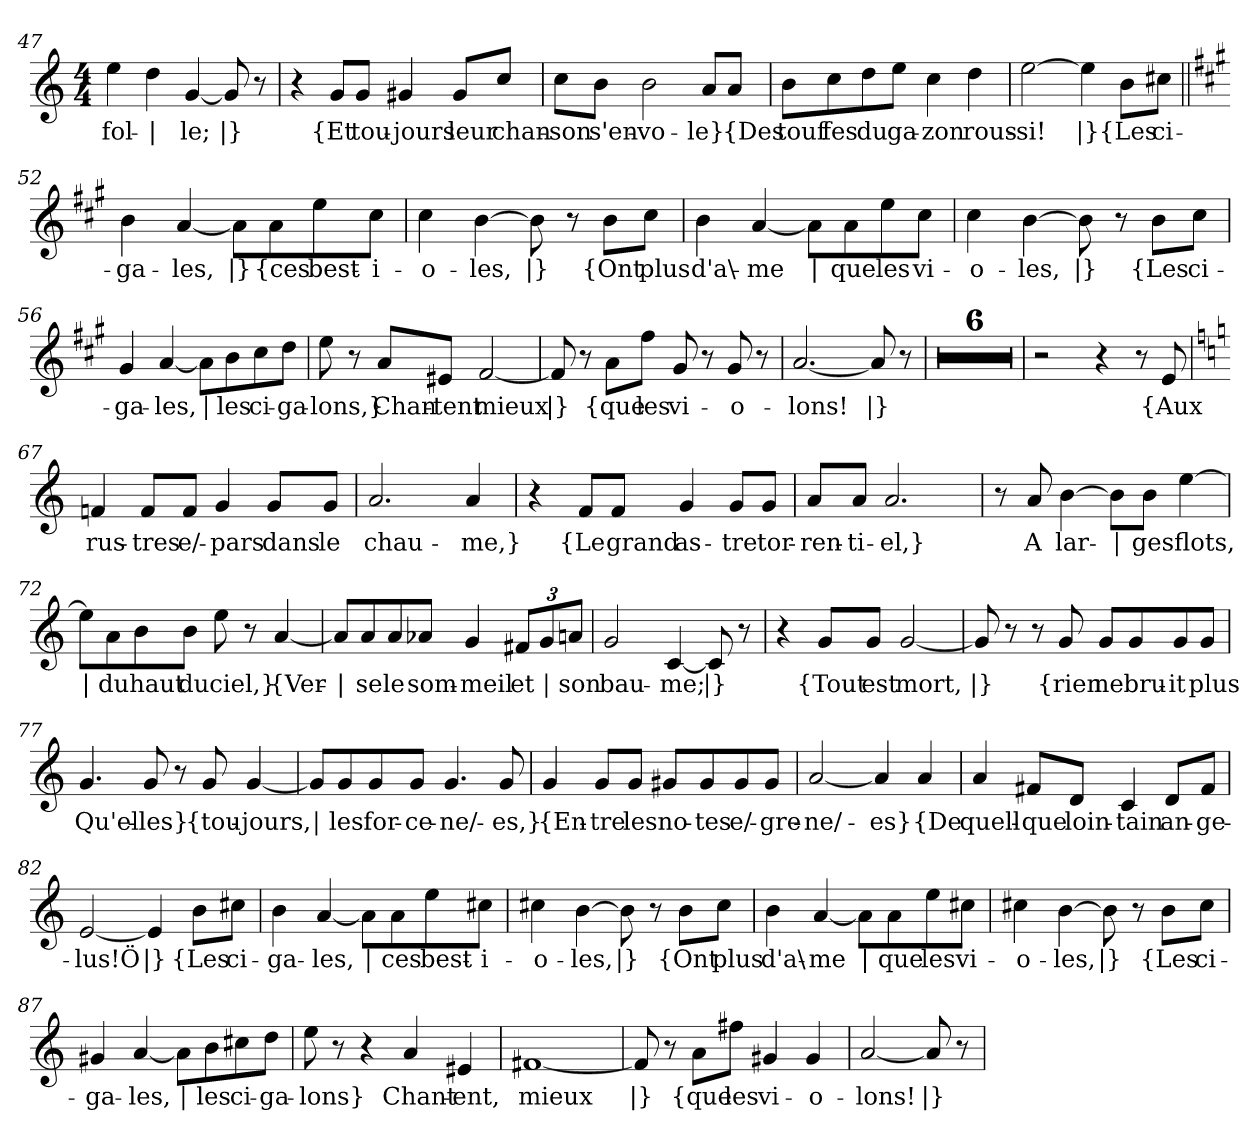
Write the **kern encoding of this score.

**kern	**text
*part1	*part1
*staff1	*staff1
*clefG2	*
*k[]	*
*M4/4	*
=47	=47
!	!LO:LY:b
4ee\	fol-
!	!LO:LY:b
4dd\	|
!	!LO:LY:b
[4g/	-le;
!	!LO:LY:b
8g/]	|}
8r	.
!!LO:LB:g=z
=48	=48
4r	.
!	!LO:LY:b
8g/L	{Et
!	!LO:LY:b
8g/J	tou-
!	!LO:LY:b
4g#X/	-jours
!	!LO:LY:b
8g#/L	leur
!	!LO:LY:b
8cc/J	chan-
=49	=49
!	!LO:LY:b
8cc\L	-son
!	!LO:LY:b
8b\J	s'en-
!	!LO:LY:b
2b\	-vo-
!	!LO:LY:b
8a/L	-le}
!	!LO:LY:b
8a/J	{Des
=50	=50
!	!LO:LY:b
8b\L	touf
!	!LO:LY:b
8cc\	fes
!	!LO:LY:b
8dd\	du
!	!LO:LY:b
8ee\J	ga-
!	!LO:LY:b
4cc\	-zon
!	!LO:LY:b
4dd\	rous-
=51	=51
!	!LO:LY:b
[2ee\	-si!
!	!LO:LY:b
4ee\]	|}
!	!LO:LY:b
8b\L	{Les
!	!LO:LY:b
8cc#X\J	ci-
!!LO:PB:g=z
=52||	=52||
*k[f#c#g#]	*
!	!LO:LY:b
4b\	-ga-
!	!LO:LY:b
[4a/	-les,
!	!LO:LY:b
8a\L]	|}
!	!LO:LY:b
8a\	{ces
!	!LO:LY:b
8ee\	best-
!	!LO:LY:b
8cc#\J	-i-
=53	=53
!	!LO:LY:b
4cc#\	-o-
!	!LO:LY:b
[4b\	-les,
!	!LO:LY:b
8b\]	|}
8r	.
!	!LO:LY:b
8b\L	{Ont
!	!LO:LY:b
8cc#\J	plus
=54	=54
!	!LO:LY:b
4b\	d'a\-
!	!LO:LY:b
[4a/	-me
!	!LO:LY:b
8a\L]	|
!	!LO:LY:b
8a\	que
!	!LO:LY:b
8ee\	les
!	!LO:LY:b
8cc#\J	vi-
=55	=55
!	!LO:LY:b
4cc#\	-o-
!	!LO:LY:b
[4b\	-les,
!	!LO:LY:b
8b\]	|}
8r	.
!	!LO:LY:b
8b\L	{Les
!	!LO:LY:b
8cc#\J	ci-
!!LO:LB:g=z
=56	=56
!	!LO:LY:b
4g#/	-ga-
!	!LO:LY:b
[4a/	-les,
!	!LO:LY:b
8a\L]	|
!	!LO:LY:b
8b\	les
!	!LO:LY:b
8cc#\	ci-
!	!LO:LY:b
8dd\J	-ga-
=57	=57
!	!LO:LY:b
8ee\	-lons,}
8r	.
!	!LO:LY:b
8a/L	Chan-
!	!LO:LY:b
8e#X/J	-tent
!	!LO:LY:b
[2f#/	mieux
=58	=58
!	!LO:LY:b
8f#/]	|}
8r	.
!	!LO:LY:b
8a\L	{que
!	!LO:LY:b
8ff#\J	les
!	!LO:LY:b
8g#/	vi-
8r	.
!	!LO:LY:b
8g#/	-o-
8r	.
=59	=59
!	!LO:LY:b
[2.a/	-lons!
!	!LO:LY:b
8a/]	|}
8r	.
=60	=60
1r	.
=61	=61
1r	.
!!LO:LB:g=z
=62	=62
1r	.
=63	=63
1r	.
=64	=64
1r	.
=65	=65
1r	.
=66	=66
2r	.
4r	.
8r	.
!	!LO:LY:b
8e/	{Aux
=67	=67
*k[]	*
!	!LO:LY:b
4fn/	rus-
!	!LO:LY:b
8f/L	-tres
!	!LO:LY:b
8f/J	e/-
!	!LO:LY:b
4g/	-pars
!	!LO:LY:b
8g/L	dans
!	!LO:LY:b
8g/J	le
=68	=68
!	!LO:LY:b
2.a/	chau-
!	!LO:LY:b
4a/	-me,}
=69	=69
4r	.
!	!LO:LY:b
8f/L	{Le
!	!LO:LY:b
8f/J	grand
!	!LO:LY:b
4g/	as-
!	!LO:LY:b
8g/L	-tre
!	!LO:LY:b
8g/J	tor-
!!LO:LB:g=z
=70	=70
!	!LO:LY:b
8a/L	-ren-
!	!LO:LY:b
8a/J	-ti-
!	!LO:LY:b
2.a/	-el,}
=71	=71
8r	.
!	!LO:LY:b
8a/	A
!	!LO:LY:b
[4b\	lar-
!	!LO:LY:b
8b\L]	|
!	!LO:LY:b
8b\J	-ges
!	!LO:LY:b
[4ee\	flots,
=72	=72
!	!LO:LY:b
8ee\L]	|
!	!LO:LY:b
8a\	du
!	!LO:LY:b
8b\	haut
!	!LO:LY:b
8b\J	du
!	!LO:LY:b
8ee\	ciel,}
8r	.
!	!LO:LY:b
[4a/	{Ver-
=73	=73
!	!LO:LY:b
8a/L]	|
!	!LO:LY:b
8a/	-se
!	!LO:LY:b
8a/	le
!	!LO:LY:b
8a-X/J	som-
!	!LO:LY:b
4g/	-meil
*Xbrackettup	*
!	!LO:LY:b
12f#X/L	et
!	!LO:LY:b
12g/	|
!	!LO:LY:b
12an/J	son
!!LO:LB:g=z
=74	=74
!	!LO:LY:b
2g/	bau-
!	!LO:LY:b
[4c/	-me;
!	!LO:LY:b
8c/]	|}
8r	.
=75	=75
4r	.
!	!LO:LY:b
8g/L	{Tout
!	!LO:LY:b
8g/J	est
!	!LO:LY:b
[2g/	mort,
=76	=76
!	!LO:LY:b
8g/]	|}
8r	.
8r	.
!	!LO:LY:b
8g/	{rien
!	!LO:LY:b
8g/L	ne
!	!LO:LY:b
8g/	bru-
!	!LO:LY:b
8g/	-it
!	!LO:LY:b
8g/J	plus
=77	=77
!	!LO:LY:b
4.g/	Qu'el-
!	!LO:LY:b
8g/	-les}
8r	.
!	!LO:LY:b
8g/	{tou-
!	!LO:LY:b
[4g/	-jours,
!!LO:LB:g=z
=78	=78
!	!LO:LY:b
8g/L]	|
!	!LO:LY:b
8g/	les
!	!LO:LY:b
8g/	for-
!	!LO:LY:b
8g/J	-ce-
!	!LO:LY:b
4.g/	-ne/-
!	!LO:LY:b
8g/	-es,}
=79	=79
!	!LO:LY:b
4g/	{En-
!	!LO:LY:b
8g/L	-tre
!	!LO:LY:b
8g/J	les
!	!LO:LY:b
8g#X/L	no-
!	!LO:LY:b
8g#/	-tes
!	!LO:LY:b
8g#/	e/-
!	!LO:LY:b
8g#/J	-gre-
=80	=80
!	!LO:LY:b
[2a/	-ne/-
!	!LO:LY:b
4a/]	-es}
!	!LO:LY:b
4a/	{De
=81	=81
!	!LO:LY:b
4a/	quell-
!	!LO:LY:b
8f#X/L	-que
!	!LO:LY:b
8d/J	loin-
!	!LO:LY:b
4c/	-tain
!	!LO:LY:b
8d/L	an-
!	!LO:LY:b
8f#/J	-ge-
!!LO:LB:g=z
=82	=82
!	!LO:LY:b
[2e/	-lus!Ö
!	!LO:LY:b
4e/]	|}
!	!LO:LY:b
8b\L	{Les
!	!LO:LY:b
8cc#X\J	ci-
=83	=83
!	!LO:LY:b
4b\	-ga-
!	!LO:LY:b
[4a/	-les,
!	!LO:LY:b
8a\L]	|
!	!LO:LY:b
8a\	ces
!	!LO:LY:b
8ee\	best-
!	!LO:LY:b
8cc#X\J	-i-
=84	=84
!	!LO:LY:b
4cc#X\	-o-
!	!LO:LY:b
[4b\	-les,
!	!LO:LY:b
8b\]	|}
8r	.
!	!LO:LY:b
8b\L	{Ont
!	!LO:LY:b
8cc#\J	plus
=85	=85
!	!LO:LY:b
4b\	d'a\-
!	!LO:LY:b
[4a/	-me
!	!LO:LY:b
8a\L]	|
!	!LO:LY:b
8a\	que
!	!LO:LY:b
8ee\	les
!	!LO:LY:b
8cc#X\J	vi-
!!LO:LB:g=z
=86	=86
!	!LO:LY:b
4cc#X\	-o-
!	!LO:LY:b
[4b\	-les,
!	!LO:LY:b
8b\]	|}
8r	.
!	!LO:LY:b
8b\L	{Les
!	!LO:LY:b
8cc#\J	ci-
=87	=87
!	!LO:LY:b
4g#X/	-ga-
!	!LO:LY:b
[4a/	-les,
!	!LO:LY:b
8a\L]	|
!	!LO:LY:b
8b\	les
!	!LO:LY:b
8cc#X\	ci-
!	!LO:LY:b
8dd\J	-ga-
=88	=88
!	!LO:LY:b
8ee\	-lons}
8r	.
4r	.
!	!LO:LY:b
4a/	Chant-
!	!LO:LY:b
4e#X/	-ent,
=89	=89
!	!LO:LY:b
[1f#X	mieux
=90	=90
!	!LO:LY:b
8f#/]	|}
8r	.
!	!LO:LY:b
8a\L	{que
!	!LO:LY:b
8ff#X\J	les
!	!LO:LY:b
4g#X/	vi-
!	!LO:LY:b
4g#/	-o-
=91	=91
!	!LO:LY:b
[2a/	-lons!
!	!LO:LY:b
8a/]	|}
8r	.
=	=
*-	*-
